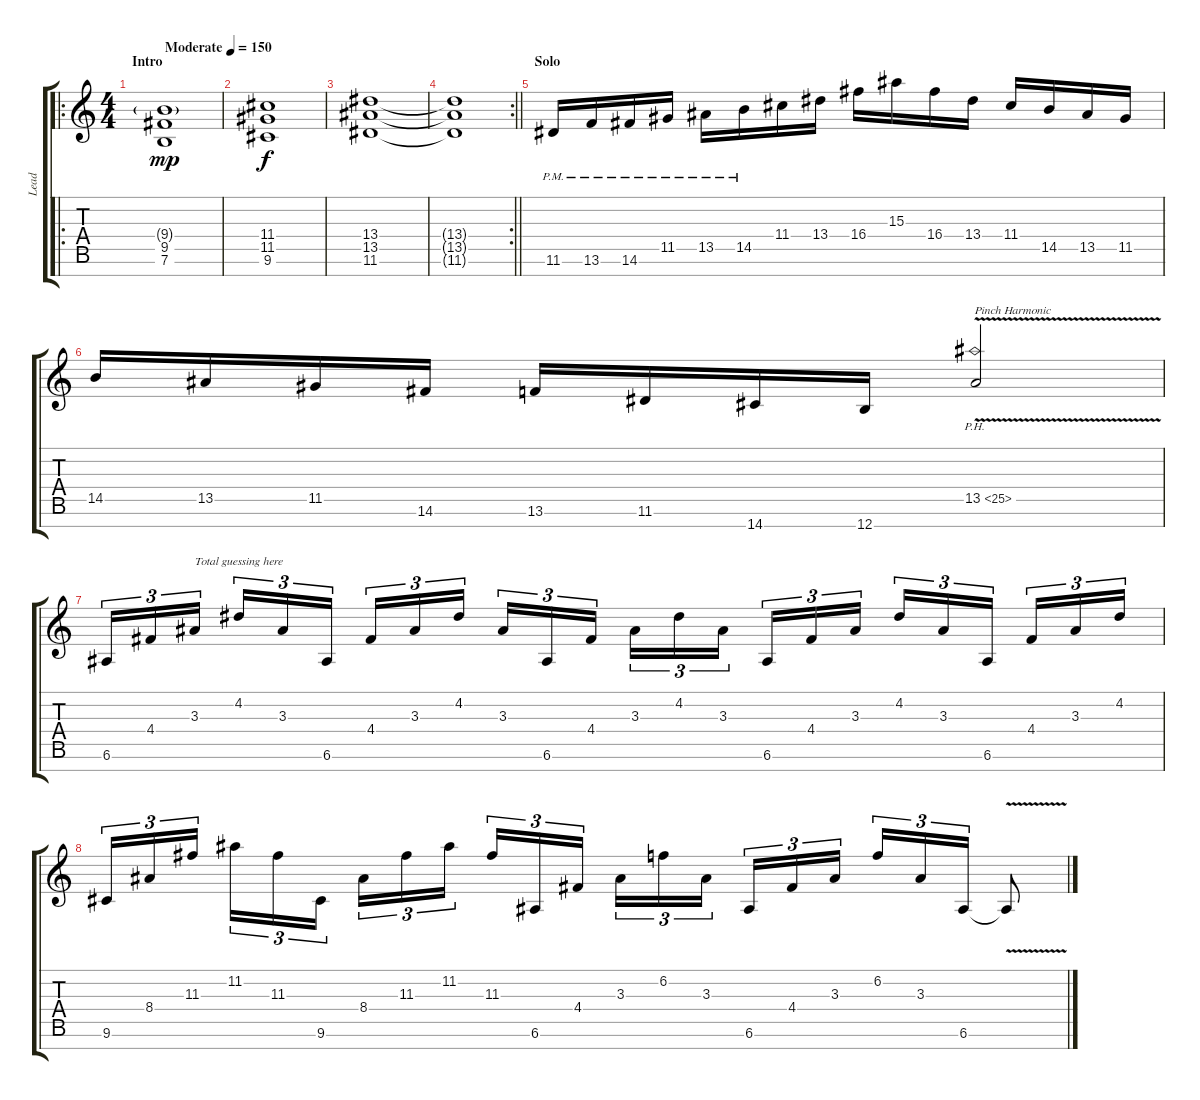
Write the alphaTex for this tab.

\track ("Lead" "Lead") {instrument distortionguitar}
\staff {score tabs}
\tuning (E4 B3 G3 D3 A2 E2 B1) {hide}
\ro
\ts (4 4)
\section ("" "Intro")
\tempo (150 "Moderate")
\clef g2
\ks c
(9.4{g} 9.5 7.6).1{dy mp instrument distortionguitar} |
(11.4 11.5 9.6).1{dy f} |
(13.4 13.5 11.6).1 |
\rc 2
\barLineRight lightlight
(13.4{t} 13.5{t} 11.6{t}).1 |
\section ("" "Solo")
11.6{pm}.16 13.6{pm}.16 14.6{pm}.16 11.5{pm}.16 13.5{pm}.16 14.5{pm}.16 11.4.16 13.4.16 16.4.16 15.3.16 16.4.16 13.4.16 11.4.16 14.5.16 13.5.16 11.5.16 |
14.5.16 13.5.16 11.5.16 14.6.16 13.6.16 11.6.16 14.7.16 12.7.16 13.5{ph 12 v}.2{txt "Pinch Harmonic"} |
6.6.16{tu (3 2)} 4.4.16{tu (3 2)} 3.3.16{tu (3 2) txt "Total guessing here" beam splitsecondary} 4.2.16{tu (3 2)} 3.3.16{tu (3 2)} 6.6.16{tu (3 2)} 4.4.16{tu (3 2)} 3.3.16{tu (3 2)} 4.2.16{tu (3 2) beam splitsecondary} 3.3.16{tu (3 2)} 6.6.16{tu (3 2)} 4.4.16{tu (3 2)} 3.3.16{tu (3 2)} 4.2.16{tu (3 2)} 3.3.16{tu (3 2) beam splitsecondary} 6.6.16{tu (3 2)} 4.4.16{tu (3 2)} 3.3.16{tu (3 2)} 4.2.16{tu (3 2)} 3.3.16{tu (3 2)} 6.6.16{tu (3 2) beam splitsecondary} 4.4.16{tu (3 2)} 3.3.16{tu (3 2)} 4.2.16{tu (3 2)} |
9.6.16{tu (3 2)} 8.4.16{tu (3 2)} 11.3.16{tu (3 2) beam splitsecondary} 11.2.16{tu (3 2)} 11.3.16{tu (3 2)} 9.6.16{tu (3 2)} 8.4.16{tu (3 2)} 11.3.16{tu (3 2)} 11.2.16{tu (3 2) beam splitsecondary} 11.3.16{tu (3 2)} 6.6.16{tu (3 2)} 4.4.16{tu (3 2)} 3.3.16{tu (3 2)} 6.2.16{tu (3 2)} 3.3.16{tu (3 2) beam splitsecondary} 6.6.16{tu (3 2)} 4.4.16{tu (3 2)} 3.3.16{tu (3 2)} 6.2.16{tu (3 2)} 3.3.16{tu (3 2)} 6.6.16{tu (3 2)} 6.6{v t}.8
